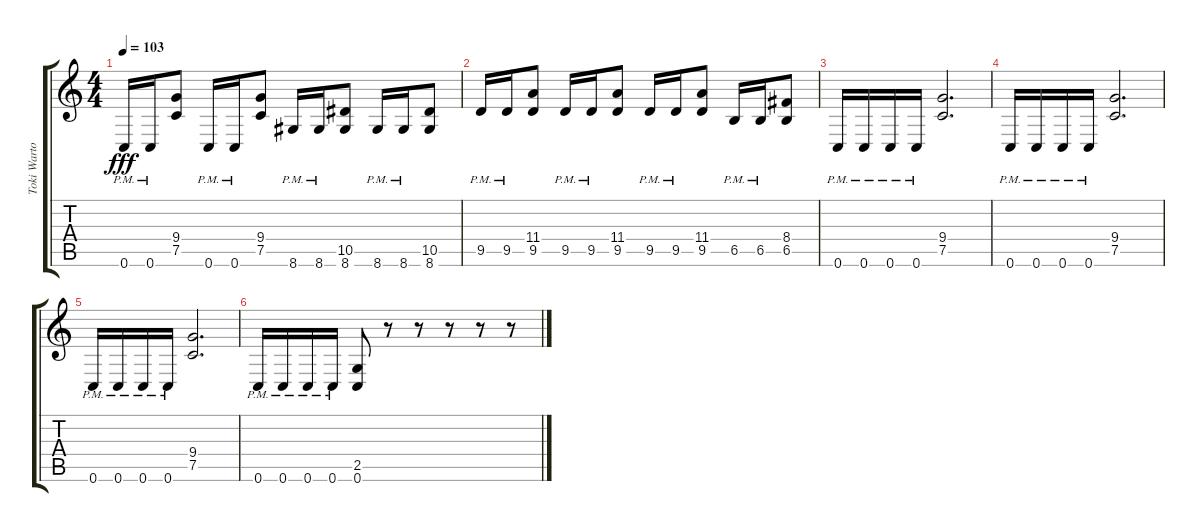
\track ("Toki Wartooth" "Toki Warto") {instrument overdrivenguitar}
\staff {score tabs}
\tuning (C4 G3 Eb3 Bb2 F2 C2) {hide}
\ts (4 4)
\tempo 103
\clef g2
\ks c
0.6{pm}.16{dy fff} 0.6{pm}.16 (9.4 7.5).8 0.6{pm}.16 0.6{pm}.16 (9.4 7.5).8 8.6{pm}.16 8.6{pm}.16 (10.5 8.6).8 8.6{pm}.16 8.6{pm}.16 (10.5 8.6).8 |
9.5{pm}.16 9.5{pm}.16 (11.4 9.5).8 9.5{pm}.16 9.5{pm}.16 (11.4 9.5).8 9.5{pm}.16 9.5{pm}.16 (11.4 9.5).8 6.5{pm}.16 6.5{pm}.16 (8.4 6.5).8 |
0.6{pm}.16 0.6{pm}.16 0.6{pm}.16 0.6{pm}.16 (9.4 7.5).2{d} |
0.6{pm}.16 0.6{pm}.16 0.6{pm}.16 0.6{pm}.16 (9.4 7.5).2{d} |
0.6{pm}.16 0.6{pm}.16 0.6{pm}.16 0.6{pm}.16 (9.4 7.5).2{d} |
0.6{pm}.16 0.6{pm}.16 0.6{pm}.16 0.6{pm}.16 (2.5 0.6).8 r.8 r.8 r.8 r.8 r.8
